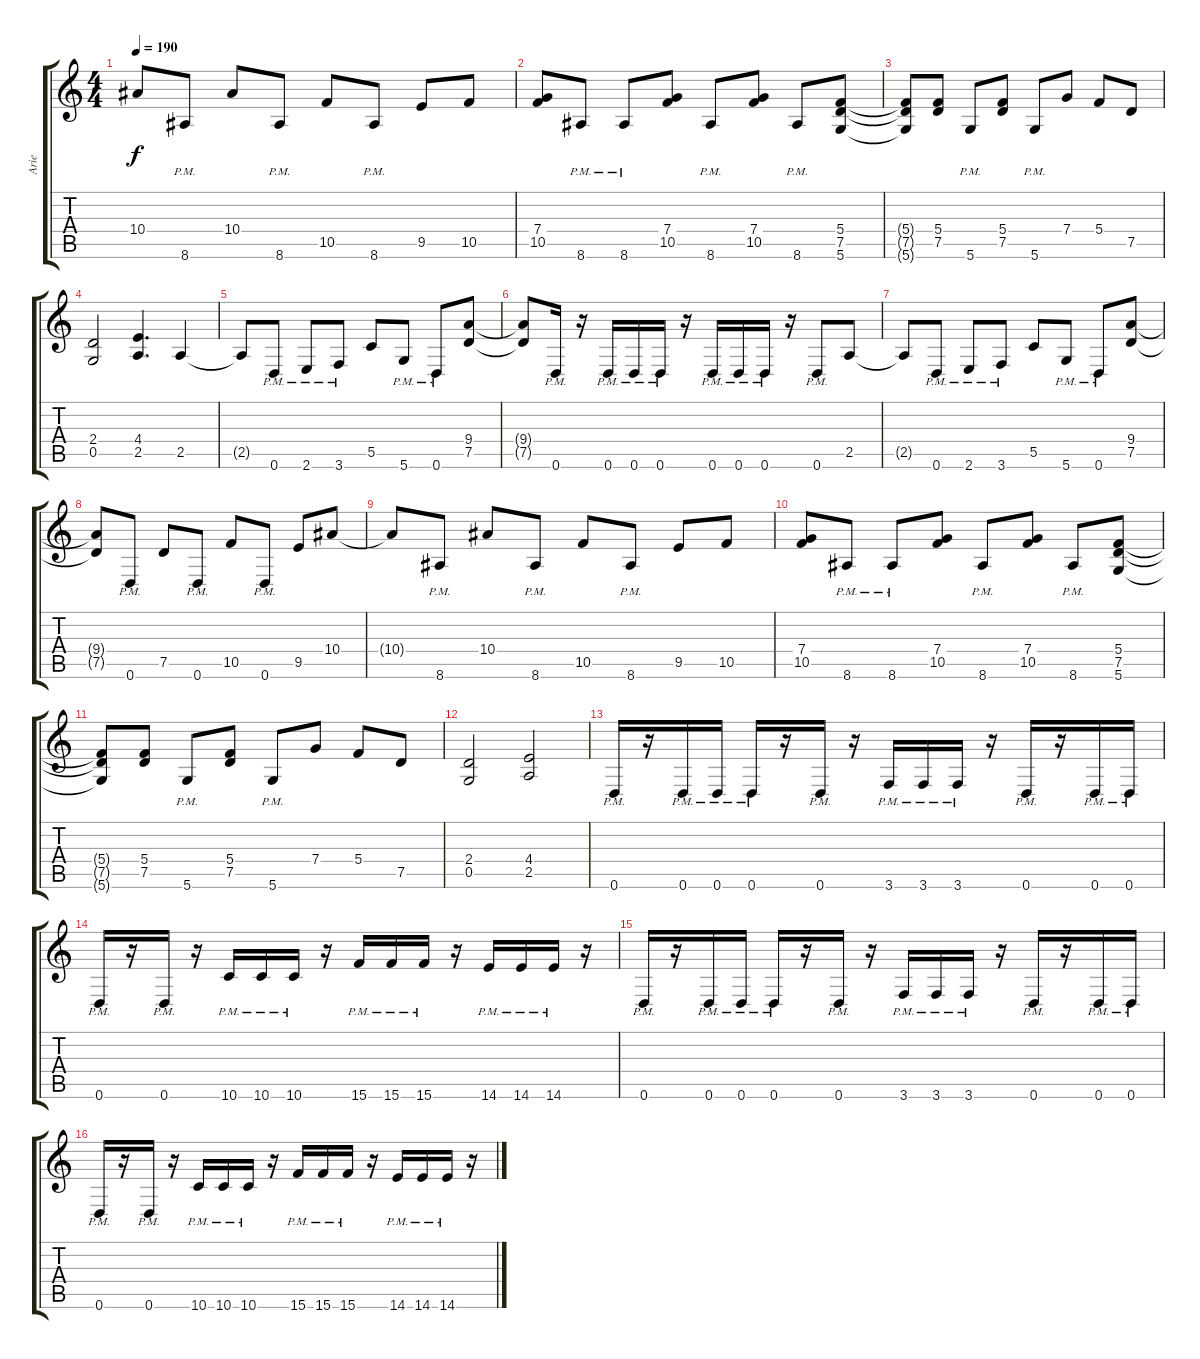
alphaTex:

\track ("Arie" "Arie") {instrument overdrivenguitar}
\staff {score tabs}
\tuning (D4 A3 F3 C3 G2 D2) {hide}
\ts (4 4)
\tempo 190
\clef g2
\ks c
10.4{t}.8{dy f} 8.6{pm}.8 10.4.8 8.6{pm}.8 10.5.8 8.6{pm}.8 9.5.8 10.5.8 |
(7.4 10.5).8 8.6{pm}.8 8.6{pm}.8 (7.4 10.5).8 8.6{pm}.8 (7.4 10.5).8 8.6{pm}.8 (5.4 7.5 5.6).8 |
(5.4{t} 7.5{t} 5.6{t}).8 (5.4 7.5).8 5.6{pm}.8 (5.4 7.5).8 5.6{pm}.8 7.4.8 5.4.8 7.5.8 |
(2.4 0.5).2 (4.4 2.5).4{d} 2.5.4 |
2.5{t}.8 0.6{pm}.8 2.6{pm}.8 3.6{pm}.8 5.5.8 5.6{pm}.8 0.6{pm}.8 (9.4 7.5).8 |
(9.4{t} 7.5{t}).8 0.6{pm}.16 r.16 0.6{pm}.16 0.6{pm}.16 0.6{pm}.16 r.16 0.6{pm}.16 0.6{pm}.16 0.6{pm}.16 r.16 0.6{pm}.8 2.5.8 |
2.5{t}.8 0.6{pm}.8 2.6{pm}.8 3.6{pm}.8 5.5.8 5.6{pm}.8 0.6{pm}.8 (9.4 7.5).8 |
(9.4{t} 7.5{t}).8 0.6{pm}.8 7.5.8 0.6{pm}.8 10.5.8 0.6{pm}.8 9.5.8 10.4.8 |
10.4{t}.8 8.6{pm}.8 10.4.8 8.6{pm}.8 10.5.8 8.6{pm}.8 9.5.8 10.5.8 |
(7.4 10.5).8 8.6{pm}.8 8.6{pm}.8 (7.4 10.5).8 8.6{pm}.8 (7.4 10.5).8 8.6{pm}.8 (5.4 7.5 5.6).8 |
(5.4{t} 7.5{t} 5.6{t}).8 (5.4 7.5).8 5.6{pm}.8 (5.4 7.5).8 5.6{pm}.8 7.4.8 5.4.8 7.5.8 |
(2.4 0.5).2 (4.4 2.5).2 |
0.6{pm}.16 r.16 0.6{pm}.16 0.6{pm}.16 0.6{pm}.16 r.16 0.6{pm}.16 r.16 3.6{pm}.16 3.6{pm}.16 3.6{pm}.16 r.16 0.6{pm}.16 r.16 0.6{pm}.16 0.6{pm}.16 |
0.6{pm}.16 r.16 0.6{pm}.16 r.16 10.6{pm}.16 10.6{pm}.16 10.6{pm}.16 r.16 15.6{pm}.16 15.6{pm}.16 15.6{pm}.16 r.16 14.6{pm}.16 14.6{pm}.16 14.6{pm}.16 r.16 |
0.6{pm}.16 r.16 0.6{pm}.16 0.6{pm}.16 0.6{pm}.16 r.16 0.6{pm}.16 r.16 3.6{pm}.16 3.6{pm}.16 3.6{pm}.16 r.16 0.6{pm}.16 r.16 0.6{pm}.16 0.6{pm}.16 |
0.6{pm}.16 r.16 0.6{pm}.16 r.16 10.6{pm}.16 10.6{pm}.16 10.6{pm}.16 r.16 15.6{pm}.16 15.6{pm}.16 15.6{pm}.16 r.16 14.6{pm}.16 14.6{pm}.16 14.6{pm}.16 r.16
